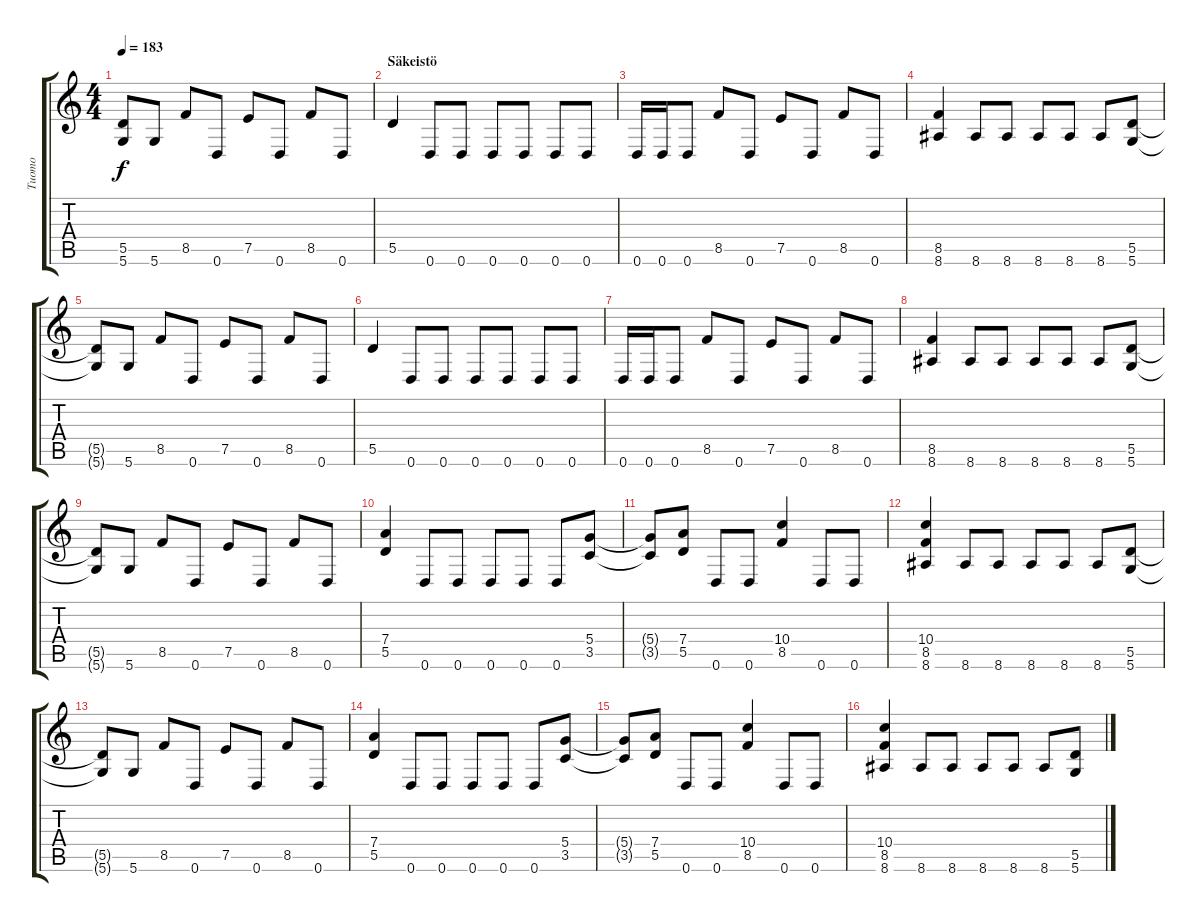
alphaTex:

\track ("Tuomo" "Tuomo") {instrument distortionguitar}
\staff {score tabs}
\tuning (E4 B3 G3 D3 A2 D2) {hide}
\ts (4 4)
\tempo 183
\clef g2
\ks c
(5.5{t} 5.6{t}).8{dy f} 5.6.8 8.5.8 0.6.8 7.5.8 0.6.8 8.5.8 0.6.8 |
\section ("" "Säkeistö")
5.5.4 0.6.8 0.6.8 0.6.8 0.6.8 0.6.8 0.6.8 |
0.6.16 0.6.16 0.6.8 8.5.8 0.6.8 7.5.8 0.6.8 8.5.8 0.6.8 |
(8.5 8.6).4 8.6.8 8.6.8 8.6.8 8.6.8 8.6.8 (5.5 5.6).8 |
(5.5{t} 5.6{t}).8 5.6.8 8.5.8 0.6.8 7.5.8 0.6.8 8.5.8 0.6.8 |
5.5.4 0.6.8 0.6.8 0.6.8 0.6.8 0.6.8 0.6.8 |
0.6.16 0.6.16 0.6.8 8.5.8 0.6.8 7.5.8 0.6.8 8.5.8 0.6.8 |
(8.5 8.6).4 8.6.8 8.6.8 8.6.8 8.6.8 8.6.8 (5.5 5.6).8 |
(5.5{t} 5.6{t}).8 5.6.8 8.5.8 0.6.8 7.5.8 0.6.8 8.5.8 0.6.8 |
(7.4 5.5).4 0.6.8 0.6.8 0.6.8 0.6.8 0.6.8 (5.4 3.5).8 |
(5.4{t} 3.5{t}).8 (7.4 5.5).8 0.6.8 0.6.8 (10.4 8.5).4 0.6.8 0.6.8 |
(10.4 8.5 8.6).4 8.6.8 8.6.8 8.6.8 8.6.8 8.6.8 (5.5 5.6).8 |
(5.5{t} 5.6{t}).8 5.6.8 8.5.8 0.6.8 7.5.8 0.6.8 8.5.8 0.6.8 |
(7.4 5.5).4 0.6.8 0.6.8 0.6.8 0.6.8 0.6.8 (5.4 3.5).8 |
(5.4{t} 3.5{t}).8 (7.4 5.5).8 0.6.8 0.6.8 (10.4 8.5).4 0.6.8 0.6.8 |
(10.4 8.5 8.6).4 8.6.8 8.6.8 8.6.8 8.6.8 8.6.8 (5.5 5.6).8
